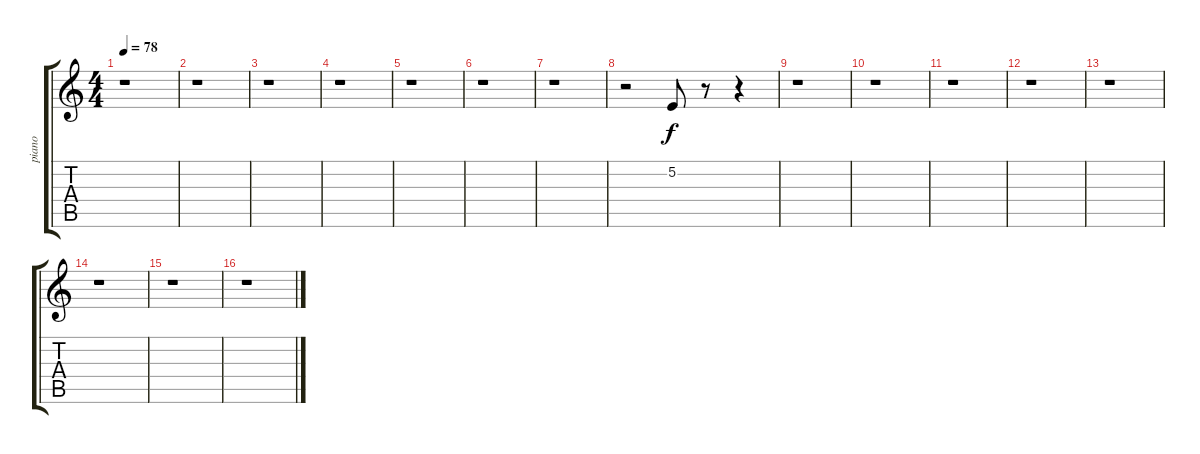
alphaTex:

\track ("piano" "piano") {instrument acousticgrandpiano}
\staff {score tabs}
\tuning (E4 B3 G3 D3 A2 E2) {hide}
\ts (4 4)
\tempo 78
\clef g2
\ks c
r.1{dy f} |
r.1 |
r.1 |
r.1 |
r.1 |
r.1 |
r.1 |
r.2 5.2.8 r.8 r.4 |
r.1 |
r.1 |
r.1 |
r.1 |
r.1 |
r.1 |
r.1 |
r.1
